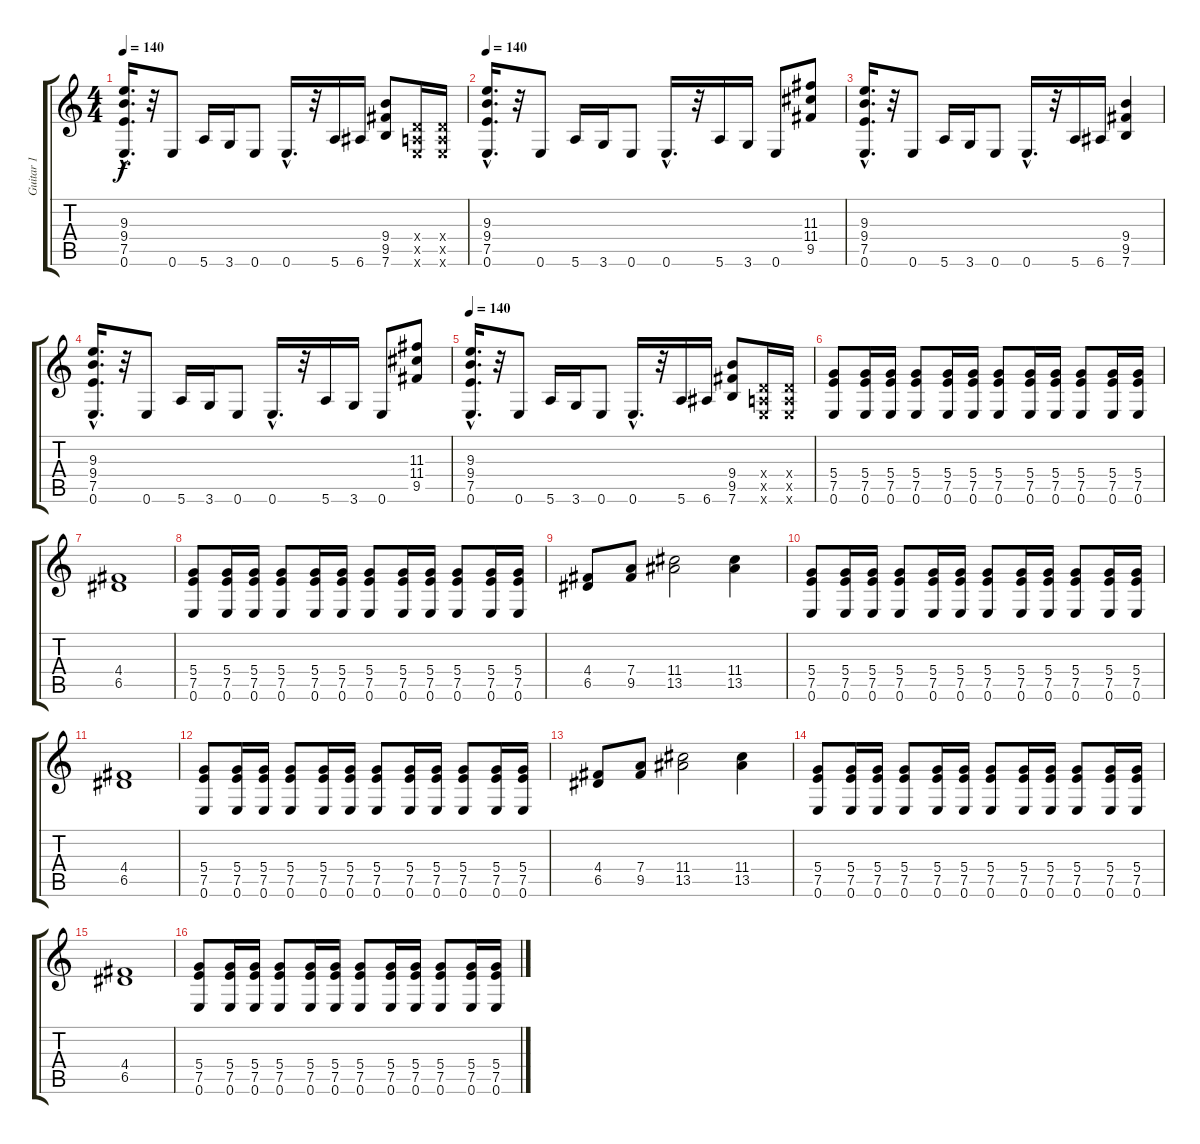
\track ("Guitar 1" "Guitar 1") {instrument overdrivenguitar}
\staff {score tabs}
\tuning (E4 B3 G3 D3 A2 E2) {hide}
\ts (4 4)
\tempo 140
\clef g2
\ks c
(9.3{hac} 9.4{hac} 7.5{hac} 0.6{hac}).16{d dy f} r.32 0.6.8 5.6.16 3.6.16 0.6.8 0.6{hac}.16{d} r.32 5.6.16 6.6.16 (9.4 9.5 7.6).8 (0.4{x} 0.5{x} 0.6{x}).16 (0.4{x} 0.5{x} 0.6{x}).16 |
\tempo 140
(9.3{hac} 9.4{hac} 7.5{hac} 0.6{hac}).16{d} r.32 0.6.8 5.6.16 3.6.16 0.6.8 0.6{hac}.16{d} r.32 5.6.16 3.6.16 0.6.8 (11.3 11.4 9.5).8 |
(9.3{hac} 9.4{hac} 7.5{hac} 0.6{hac}).16{d} r.32 0.6.8 5.6.16 3.6.16 0.6.8 0.6{hac}.16{d} r.32 5.6.16 6.6.16 (9.4 9.5 7.6).4 |
(9.3{hac} 9.4{hac} 7.5{hac} 0.6{hac}).16{d} r.32 0.6.8 5.6.16 3.6.16 0.6.8 0.6{hac}.16{d} r.32 5.6.16 3.6.16 0.6.8 (11.3 11.4 9.5).8 |
\tempo 140
(9.3{hac} 9.4{hac} 7.5{hac} 0.6{hac}).16{d} r.32 0.6.8 5.6.16 3.6.16 0.6.8 0.6{hac}.16{d} r.32 5.6.16 6.6.16 (9.4 9.5 7.6).8 (0.4{x} 0.5{x} 0.6{x}).16 (0.4{x} 0.5{x} 0.6{x}).16 |
(5.4 7.5 0.6).8{balance 3} (5.4 7.5 0.6).16 (5.4 7.5 0.6).16 (5.4 7.5 0.6).8 (5.4 7.5 0.6).16 (5.4 7.5 0.6).16 (5.4 7.5 0.6).8 (5.4 7.5 0.6).16 (5.4 7.5 0.6).16 (5.4 7.5 0.6).8 (5.4 7.5 0.6).16 (5.4 7.5 0.6).16 |
(4.4 6.5).1 |
(5.4 7.5 0.6).8 (5.4 7.5 0.6).16 (5.4 7.5 0.6).16 (5.4 7.5 0.6).8 (5.4 7.5 0.6).16 (5.4 7.5 0.6).16 (5.4 7.5 0.6).8 (5.4 7.5 0.6).16 (5.4 7.5 0.6).16 (5.4 7.5 0.6).8 (5.4 7.5 0.6).16 (5.4 7.5 0.6).16 |
(4.4 6.5).8 (7.4 9.5).8 (11.4 13.5).2 (11.4 13.5).4 |
(5.4 7.5 0.6).8 (5.4 7.5 0.6).16 (5.4 7.5 0.6).16 (5.4 7.5 0.6).8 (5.4 7.5 0.6).16 (5.4 7.5 0.6).16 (5.4 7.5 0.6).8 (5.4 7.5 0.6).16 (5.4 7.5 0.6).16 (5.4 7.5 0.6).8 (5.4 7.5 0.6).16 (5.4 7.5 0.6).16 |
(4.4 6.5).1 |
(5.4 7.5 0.6).8 (5.4 7.5 0.6).16 (5.4 7.5 0.6).16 (5.4 7.5 0.6).8 (5.4 7.5 0.6).16 (5.4 7.5 0.6).16 (5.4 7.5 0.6).8 (5.4 7.5 0.6).16 (5.4 7.5 0.6).16 (5.4 7.5 0.6).8 (5.4 7.5 0.6).16 (5.4 7.5 0.6).16 |
(4.4 6.5).8 (7.4 9.5).8 (11.4 13.5).2 (11.4 13.5).4 |
(5.4 7.5 0.6).8 (5.4 7.5 0.6).16 (5.4 7.5 0.6).16 (5.4 7.5 0.6).8 (5.4 7.5 0.6).16 (5.4 7.5 0.6).16 (5.4 7.5 0.6).8 (5.4 7.5 0.6).16 (5.4 7.5 0.6).16 (5.4 7.5 0.6).8 (5.4 7.5 0.6).16 (5.4 7.5 0.6).16 |
(4.4 6.5).1 |
(5.4 7.5 0.6).8 (5.4 7.5 0.6).16 (5.4 7.5 0.6).16 (5.4 7.5 0.6).8 (5.4 7.5 0.6).16 (5.4 7.5 0.6).16 (5.4 7.5 0.6).8 (5.4 7.5 0.6).16 (5.4 7.5 0.6).16 (5.4 7.5 0.6).8 (5.4 7.5 0.6).16 (5.4 7.5 0.6).16
